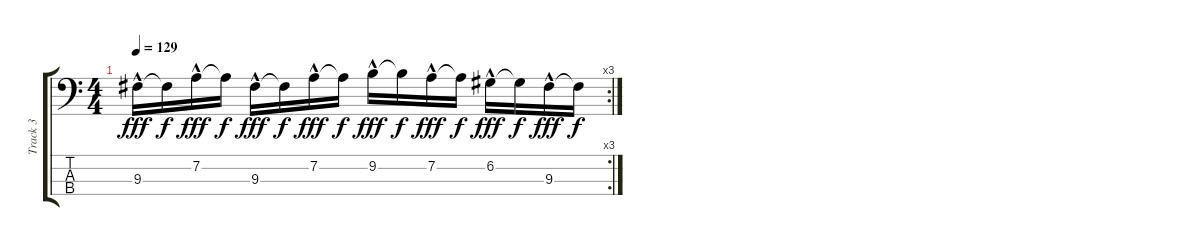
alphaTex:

\track ("Track 3" "Track 3") {instrument electricbasspick bank 2}
\staff {score tabs}
\tuning (G2 D2 A1 E1) {hide}
\rc 3
\ts (4 4)
\tempo 129
\clef f4
\ks c
9.3{hac}.16{dy fff} 9.3{t}.16{dy f} 7.2{hac}.16{dy fff} 7.2{t}.16{dy f} 9.3{hac}.16{dy fff} 9.3{t}.16{dy f} 7.2{hac}.16{dy fff} 7.2{t}.16{dy f} 9.2{hac}.16{dy fff} 9.2{t}.16{dy f} 7.2{hac}.16{dy fff} 7.2{t}.16{dy f} 6.2{hac}.16{dy fff} 6.2{t}.16{dy f} 9.3{hac}.16{dy fff} 9.3{t}.16{dy f}
